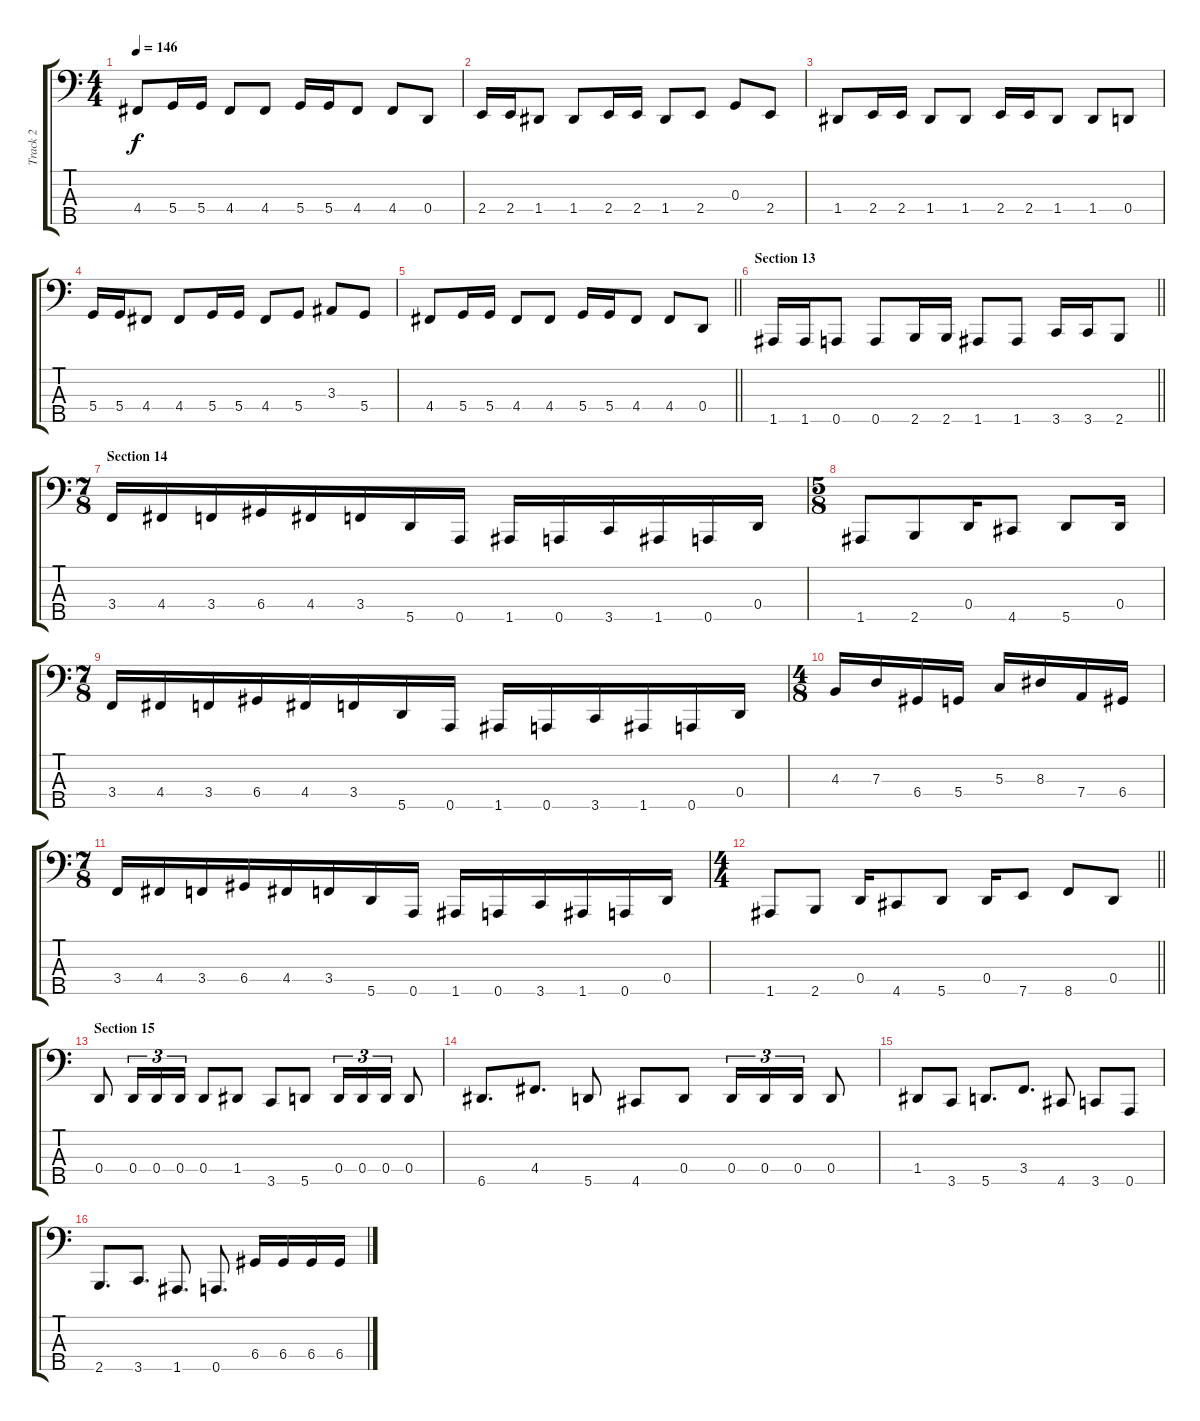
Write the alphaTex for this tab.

\track ("Track 2" "Track 2") {instrument electricbassfinger}
\staff {score tabs}
\tuning (F2 C2 G1 D1 A0) {hide}
\ts (4 4)
\tempo 146
\clef f4
\ks c
4.4.8{dy f} 5.4.16 5.4.16 4.4.8 4.4.8 5.4.16 5.4.16 4.4.8 4.4.8 0.4.8 |
2.4.16 2.4.16 1.4.8 1.4.8 2.4.16 2.4.16 1.4.8 2.4.8 0.3.8 2.4.8 |
1.4.8 2.4.16 2.4.16 1.4.8 1.4.8 2.4.16 2.4.16 1.4.8 1.4.8 0.4.8 |
5.4.16 5.4.16 4.4.8 4.4.8 5.4.16 5.4.16 4.4.8 5.4.8 3.3.8 5.4.8 |
\barLineRight lightlight
4.4.8 5.4.16 5.4.16 4.4.8 4.4.8 5.4.16 5.4.16 4.4.8 4.4.8 0.4.8 |
\section ("" "Section 13")
\barLineRight lightlight
1.5.16 1.5.16 0.5.8 0.5.8 2.5.16 2.5.16 1.5.8 1.5.8 3.5.16 3.5.16 2.5.8 |
\ts (7 8)
\section ("" "Section 14")
3.4.16 4.4.16 3.4.16 6.4.16 4.4.16 3.4.16 5.5.16 0.5.16 1.5.16 0.5.16 3.5.16 1.5.16 0.5.16 0.4.16 |
\ts (5 8)
1.5.8 2.5.8 0.4.16 4.5.8 5.5.8 0.4.16 |
\ts (7 8)
3.4.16 4.4.16 3.4.16 6.4.16 4.4.16 3.4.16 5.5.16 0.5.16 1.5.16 0.5.16 3.5.16 1.5.16 0.5.16 0.4.16 |
\ts (4 8)
4.3.16 7.3.16 6.4.16 5.4.16 5.3.16 8.3.16 7.4.16 6.4.16 |
\ts (7 8)
3.4.16 4.4.16 3.4.16 6.4.16 4.4.16 3.4.16 5.5.16 0.5.16 1.5.16 0.5.16 3.5.16 1.5.16 0.5.16 0.4.16 |
\ts (4 4)
\barLineRight lightlight
1.5.8 2.5.8 0.4.16 4.5.8 5.5.8 0.4.16 7.5.8 8.5.8 0.4.8 |
\section ("" "Section 15")
0.4.8 0.4.16{tu (3 2)} 0.4.16{tu (3 2)} 0.4.16{tu (3 2)} 0.4.8 1.4.8 3.5.8 5.5.8 0.4.16{tu (3 2)} 0.4.16{tu (3 2)} 0.4.16{tu (3 2)} 0.4.8 |
6.5.8{d} 4.4.8{d} 5.5.8 4.5.8 0.4.8 0.4.16{tu (3 2)} 0.4.16{tu (3 2)} 0.4.16{tu (3 2)} 0.4.8 |
1.4.8 3.5.8 5.5.8{d} 3.4.8{d} 4.5.8 3.5.8 0.5.8 |
2.5.8{d} 3.5.8{d} 1.5.8{d} 0.5.8{d} 6.4.16 6.4.16 6.4.16 6.4.16
